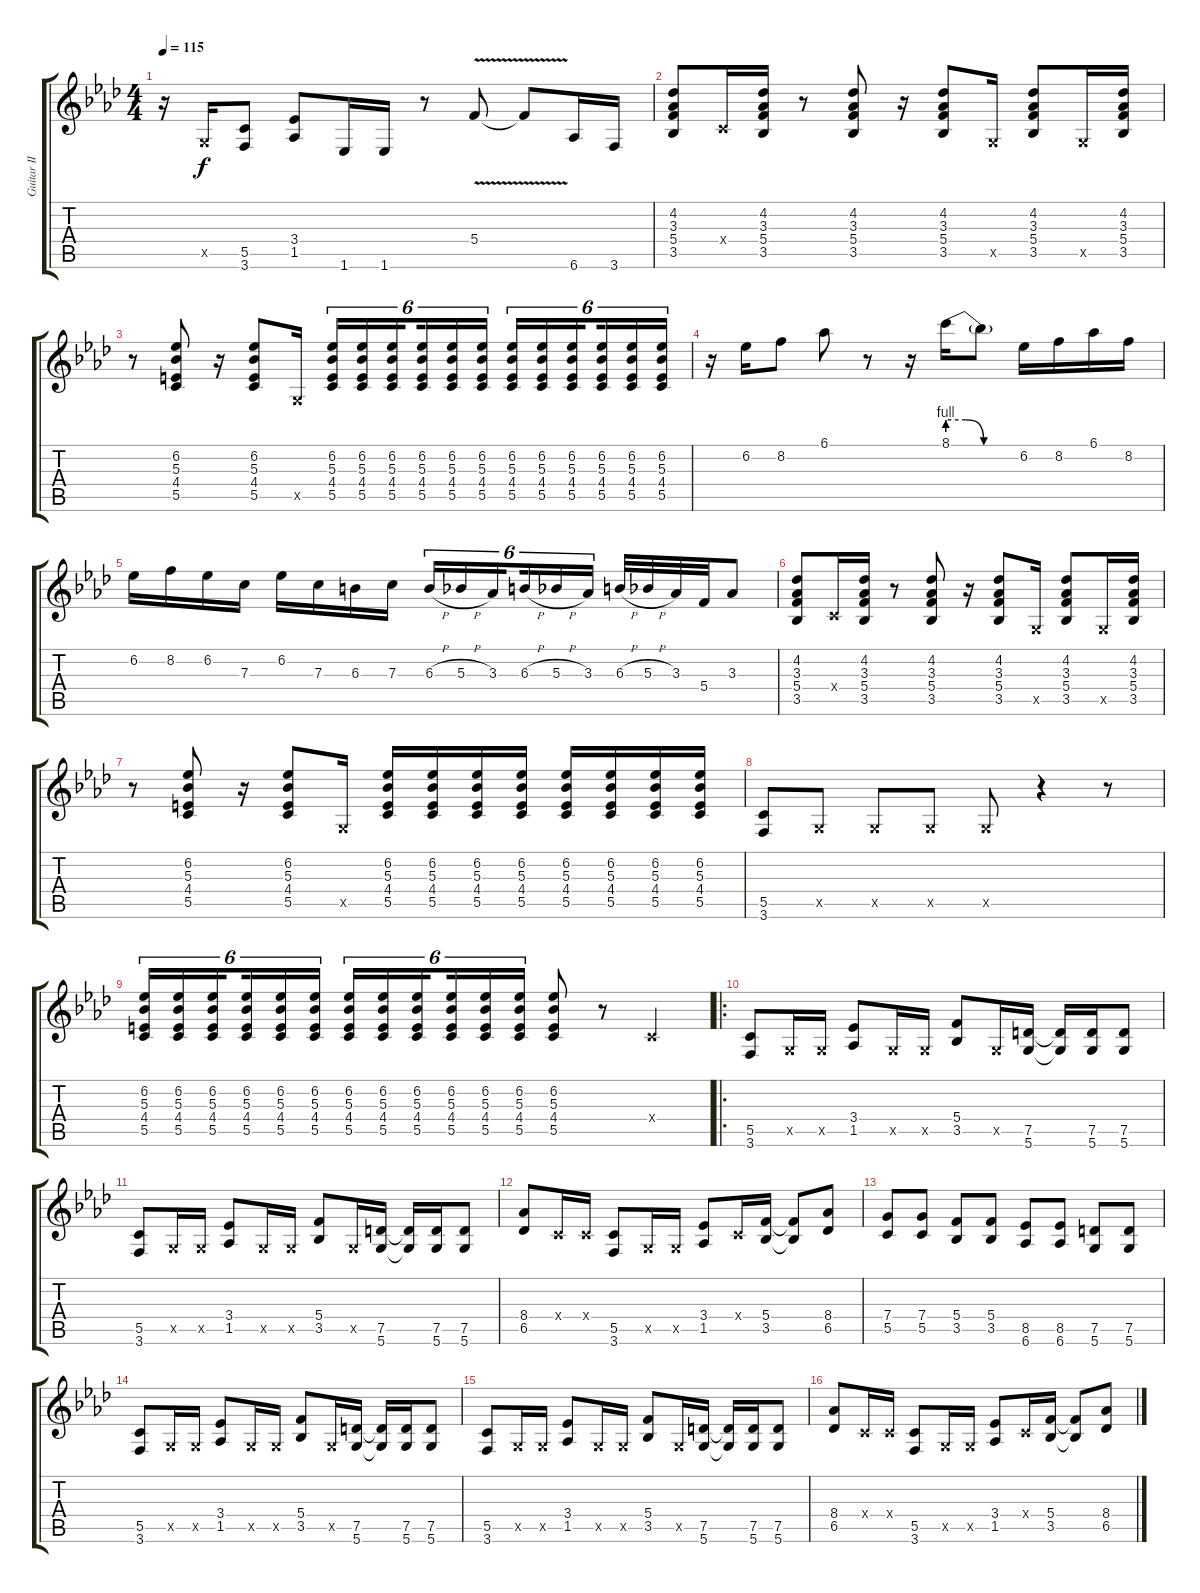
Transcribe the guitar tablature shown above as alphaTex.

\track ("Guitar II" "Guitar II") {instrument acousticguitarsteel}
\staff {score tabs}
\tuning (D4 A3 F3 C3 G2 D2) {hide}
\ts (4 4)
\tempo 115
\clef g2
\ks ab
r.16{dy f} 0.5{x}.16 (5.5 3.6).8 (3.4 1.5).8 1.6.16 1.6.16 r.8 5.4{v}.8 5.4{t}.8 6.6.16 3.6.16 |
(4.2 3.3 5.4 3.5).8 0.4{x}.16 (4.2 3.3 5.4 3.5).16 r.8 (4.2 3.3 5.4 3.5).8 r.16 (4.2 3.3 5.4 3.5).8 0.5{x}.16 (4.2 3.3 5.4 3.5).8 0.5{x}.16 (4.2 3.3 5.4 3.5).16 |
r.8 (6.2 5.3 4.4 5.5).8 r.16 (6.2 5.3 4.4 5.5).8 0.5{x}.16 (6.2 5.3 4.4 5.5).16{tu (6 4)} (6.2 5.3 4.4 5.5).16{tu (6 4)} (6.2 5.3 4.4 5.5).16{tu (6 4) beam splitsecondary} (6.2 5.3 4.4 5.5).16{tu (6 4)} (6.2 5.3 4.4 5.5).16{tu (6 4)} (6.2 5.3 4.4 5.5).16{tu (6 4)} (6.2 5.3 4.4 5.5).16{tu (6 4)} (6.2 5.3 4.4 5.5).16{tu (6 4)} (6.2 5.3 4.4 5.5).16{tu (6 4) beam splitsecondary} (6.2 5.3 4.4 5.5).16{tu (6 4)} (6.2 5.3 4.4 5.5).16{tu (6 4)} (6.2 5.3 4.4 5.5).16{tu (6 4)} |
r.16 6.2.16 8.2.8 6.1.8 r.8 r.16 8.1{be (custom 0 4 15 4 30 0 60 0)}.16 8.1{t}.8 6.2.16 8.2.16 6.1.16 8.2.16 |
6.2.16 8.2.16 6.2.16 7.3.16 6.2.16 7.3.16 6.3.16 7.3.16 6.3{h}.16{tu (6 4)} 5.3{h}.16{tu (6 4)} 3.3.16{tu (6 4) beam splitsecondary} 6.3{h}.16{tu (6 4)} 5.3{h}.16{tu (6 4)} 3.3.16{tu (6 4)} 6.3{h}.32 5.3{h}.32 3.3.32 5.4.32 3.3.8 |
(4.2 3.3 5.4 3.5).8 0.4{x}.16 (4.2 3.3 5.4 3.5).16 r.8 (4.2 3.3 5.4 3.5).8 r.16 (4.2 3.3 5.4 3.5).8 0.5{x}.16 (4.2 3.3 5.4 3.5).8 0.5{x}.16 (4.2 3.3 5.4 3.5).16 |
r.8 (6.2 5.3 4.4 5.5).8 r.16 (6.2 5.3 4.4 5.5).8 0.5{x}.16 (6.2 5.3 4.4 5.5).16 (6.2 5.3 4.4 5.5).16 (6.2 5.3 4.4 5.5).16 (6.2 5.3 4.4 5.5).16 (6.2 5.3 4.4 5.5).16 (6.2 5.3 4.4 5.5).16 (6.2 5.3 4.4 5.5).16 (6.2 5.3 4.4 5.5).16 |
(5.5 3.6).8 0.5{x}.8 0.5{x}.8 0.5{x}.8 0.5{x}.8 r.4 r.8 |
(6.2 5.3 4.4 5.5).16{tu (6 4)} (6.2 5.3 4.4 5.5).16{tu (6 4)} (6.2 5.3 4.4 5.5).16{tu (6 4) beam splitsecondary} (6.2 5.3 4.4 5.5).16{tu (6 4)} (6.2 5.3 4.4 5.5).16{tu (6 4)} (6.2 5.3 4.4 5.5).16{tu (6 4)} (6.2 5.3 4.4 5.5).16{tu (6 4)} (6.2 5.3 4.4 5.5).16{tu (6 4)} (6.2 5.3 4.4 5.5).16{tu (6 4) beam splitsecondary} (6.2 5.3 4.4 5.5).16{tu (6 4)} (6.2 5.3 4.4 5.5).16{tu (6 4)} (6.2 5.3 4.4 5.5).16{tu (6 4)} (6.2 5.3 4.4 5.5).8 r.8 0.4{x}.4 |
\ro
(5.5 3.6).8 0.5{x}.16 0.5{x}.16 (3.4 1.5).8 0.5{x}.16 0.5{x}.16 (5.4 3.5).8 0.5{x}.16 (7.5 5.6).16 (7.5{t} 5.6{t}).16 (7.5 5.6).16 (7.5 5.6).8 |
(5.5 3.6).8 0.5{x}.16 0.5{x}.16 (3.4 1.5).8 0.5{x}.16 0.5{x}.16 (5.4 3.5).8 0.5{x}.16 (7.5 5.6).16 (7.5{t} 5.6{t}).16 (7.5 5.6).16 (7.5 5.6).8 |
(8.4 6.5).8 0.4{x}.16 0.4{x}.16 (5.5 3.6).8 0.5{x}.16 0.5{x}.16 (3.4 1.5).8 0.4{x}.16 (5.4 3.5).16 (5.4{t} 3.5{t}).8 (8.4 6.5).8 |
(7.4 5.5).8 (7.4 5.5).8 (5.4 3.5).8 (5.4 3.5).8 (8.5 6.6).8 (8.5 6.6).8 (7.5 5.6).8 (7.5 5.6).8 |
(5.5 3.6).8 0.5{x}.16 0.5{x}.16 (3.4 1.5).8 0.5{x}.16 0.5{x}.16 (5.4 3.5).8 0.5{x}.16 (7.5 5.6).16 (7.5{t} 5.6{t}).16 (7.5 5.6).16 (7.5 5.6).8 |
(5.5 3.6).8 0.5{x}.16 0.5{x}.16 (3.4 1.5).8 0.5{x}.16 0.5{x}.16 (5.4 3.5).8 0.5{x}.16 (7.5 5.6).16 (7.5{t} 5.6{t}).16 (7.5 5.6).16 (7.5 5.6).8 |
(8.4 6.5).8 0.4{x}.16 0.4{x}.16 (5.5 3.6).8 0.5{x}.16 0.5{x}.16 (3.4 1.5).8 0.4{x}.16 (5.4 3.5).16 (5.4{t} 3.5{t}).8 (8.4 6.5).8
